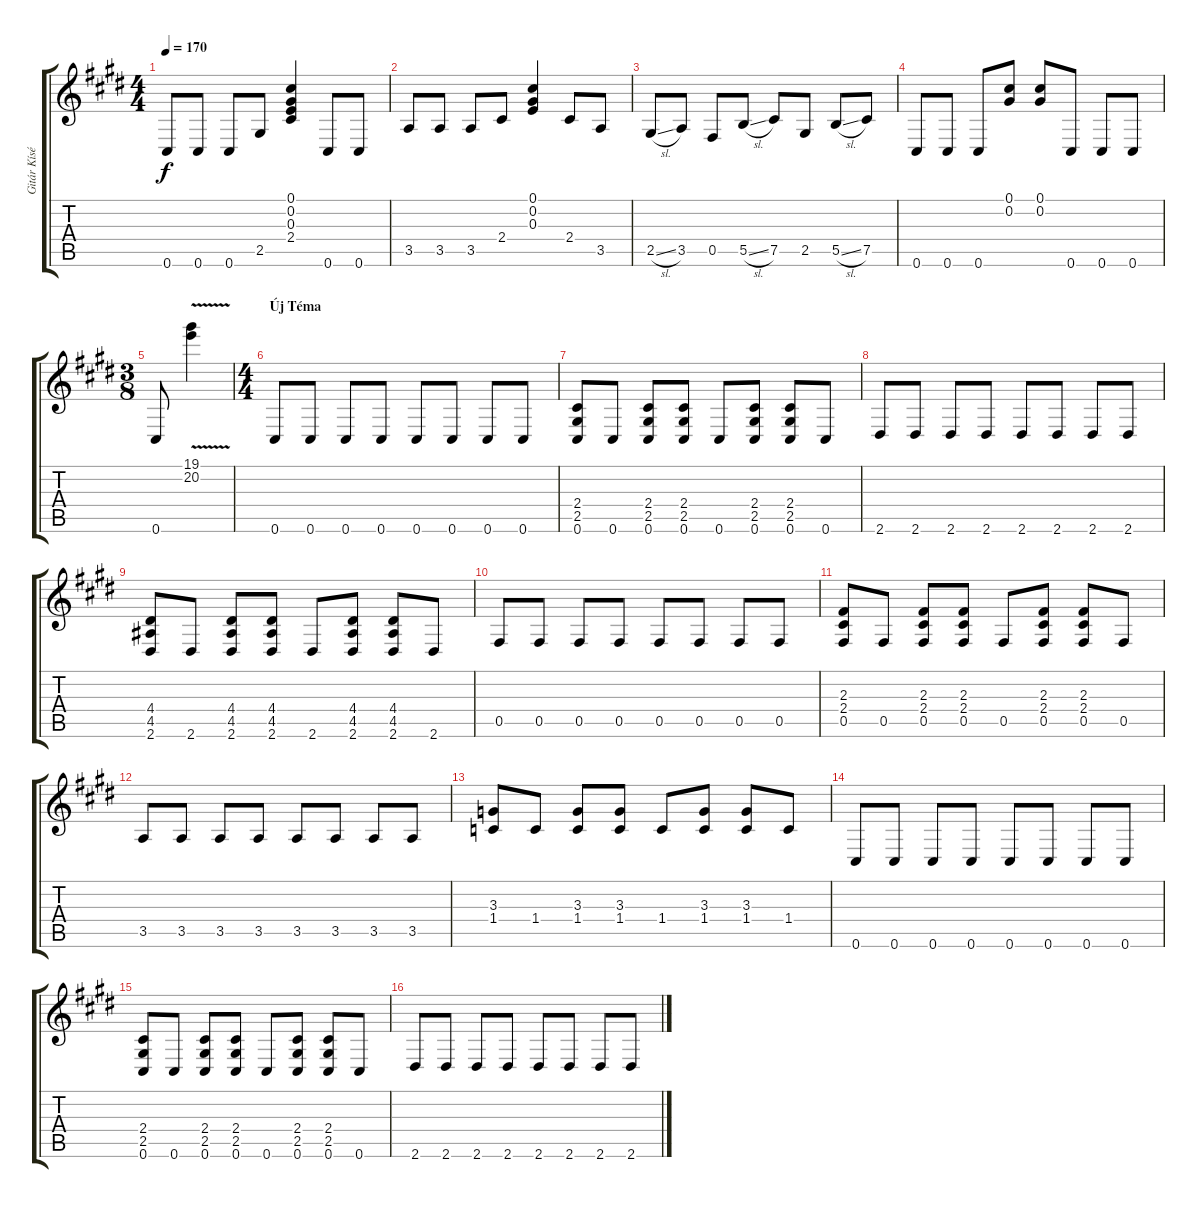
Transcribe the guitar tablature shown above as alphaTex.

\track ("Gitár Kíséret 1" "Gitár Kísé") {instrument distortionguitar}
\staff {score tabs}
\tuning (Db4 Ab3 E3 B2 Gb2 Db2) {hide}
\ts (4 4)
\tempo 170
\clef g2
\ks c#minor
0.6.8{dy f} 0.6.8 0.6.8 2.5.8 (0.1 0.2 0.3 2.4).4 0.6.8 0.6.8 |
3.5.8 3.5.8 3.5.8 2.4.8 (0.1 0.2 0.3).4 2.4.8 3.5.8 |
2.5{sl}.8 3.5.8 0.5.8 5.5{sl}.8 7.5.8 2.5.8 5.5{sl}.8 7.5.8 |
0.6.8 0.6.8 0.6.8 (0.1 0.2).8 (0.1 0.2).8 0.6.8 0.6.8 0.6.8 |
\ts (3 8)
0.6.8 (19.1{v} 20.2).4 |
\ts (4 4)
\section ("" "Új Téma")
0.6.8 0.6.8 0.6.8 0.6.8 0.6.8 0.6.8 0.6.8 0.6.8 |
(2.4 2.5 0.6).8 0.6.8 (2.4 2.5 0.6).8 (2.4 2.5 0.6).8 0.6.8 (2.4 2.5 0.6).8 (2.4 2.5 0.6).8 0.6.8 |
2.6.8 2.6.8 2.6.8 2.6.8 2.6.8 2.6.8 2.6.8 2.6.8 |
(4.4 4.5 2.6).8 2.6.8 (4.4 4.5 2.6).8 (4.4 4.5 2.6).8 2.6.8 (4.4 4.5 2.6).8 (4.4 4.5 2.6).8 2.6.8 |
0.5.8 0.5.8 0.5.8 0.5.8 0.5.8 0.5.8 0.5.8 0.5.8 |
(2.3 2.4 0.5).8 0.5.8 (2.3 2.4 0.5).8 (2.3 2.4 0.5).8 0.5.8 (2.3 2.4 0.5).8 (2.3 2.4 0.5).8 0.5.8 |
3.5.8 3.5.8 3.5.8 3.5.8 3.5.8 3.5.8 3.5.8 3.5.8 |
(3.3 1.4).8 1.4.8 (3.3 1.4).8 (3.3 1.4).8 1.4.8 (3.3 1.4).8 (3.3 1.4).8 1.4.8 |
0.6.8 0.6.8 0.6.8 0.6.8 0.6.8 0.6.8 0.6.8 0.6.8 |
(2.4 2.5 0.6).8 0.6.8 (2.4 2.5 0.6).8 (2.4 2.5 0.6).8 0.6.8 (2.4 2.5 0.6).8 (2.4 2.5 0.6).8 0.6.8 |
2.6.8 2.6.8 2.6.8 2.6.8 2.6.8 2.6.8 2.6.8 2.6.8
